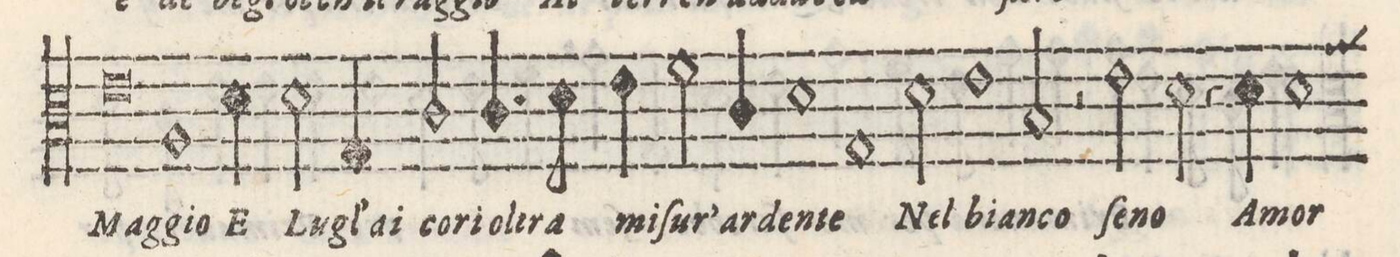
**kern	**text
*I"SESTO	*
*clefC3	*
*k[]	*
*met(C)	*
*M2/1	*
=15-	=15-
0e	Mag-
=16-	=16-
1A	-gio
4d\	E
2d\	Lug-
4G/	-l`ai
=17-	=17-
2c/	co-
4.c/	-rio-
8d\	-lera
4e\	mi-
2f\	-ſu-
4c/	-r`ar-
=18-	=18-
1d	-den-
1G	-te
=19-	=19-
2d\	Nel
1e	bian-
2B/	-co
=20-	=20-
2r	.
2e\	ſe-
2d\	-no
4r	.
4d\	A-
=21-	=21-
1d	-mor
*-	*-
